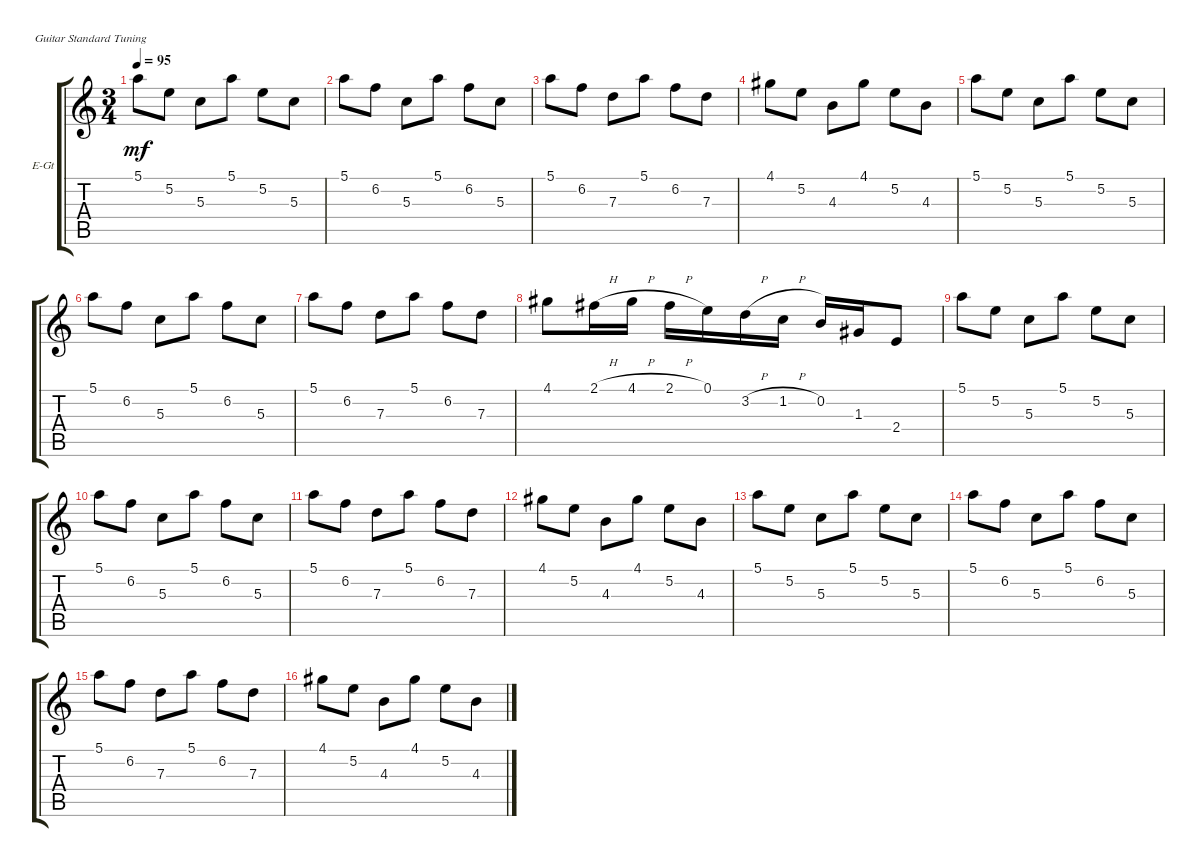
\defaultSystemsLayout 4
\bracketExtendMode groupsimilarinstruments
\firstSystemTrackNameOrientation horizontal
\otherSystemsTrackNameOrientation horizontal
\track ("Electric Guitar" "E-Gt") {instrument electricguitarclean}
\staff {score tabs}
\tuning (E4 B3 G3 D3 A2 E2)
\ts (3 4)
\tempo 95
\clef g2
\ks c
5.1.8{dy mf} 5.2.8 5.3.8 5.1.8 5.2.8 5.3.8 |
5.1.8 6.2.8 5.3.8 5.1.8 6.2.8 5.3.8 |
5.1.8 6.2.8 7.3.8 5.1.8 6.2.8 7.3.8 |
4.1.8 5.2.8 4.3.8 4.1.8 5.2.8 4.3.8 |
5.1.8 5.2.8 5.3.8 5.1.8 5.2.8 5.3.8 |
5.1.8 6.2.8 5.3.8 5.1.8 6.2.8 5.3.8 |
5.1.8 6.2.8 7.3.8 5.1.8 6.2.8 7.3.8 |
4.1.8 2.1{h}.16 4.1{h}.16 2.1{h}.16 0.1.16 3.2{h}.16 1.2{h}.16 0.2.16 1.3.16 2.4.8 |
5.1.8 5.2.8 5.3.8 5.1.8 5.2.8 5.3.8 |
5.1.8 6.2.8 5.3.8 5.1.8 6.2.8 5.3.8 |
5.1.8 6.2.8 7.3.8 5.1.8 6.2.8 7.3.8 |
4.1.8 5.2.8 4.3.8 4.1.8 5.2.8 4.3.8 |
5.1.8 5.2.8 5.3.8 5.1.8 5.2.8 5.3.8 |
5.1.8 6.2.8 5.3.8 5.1.8 6.2.8 5.3.8 |
5.1.8 6.2.8 7.3.8 5.1.8 6.2.8 7.3.8 |
4.1.8 5.2.8 4.3.8 4.1.8 5.2.8 4.3.8
